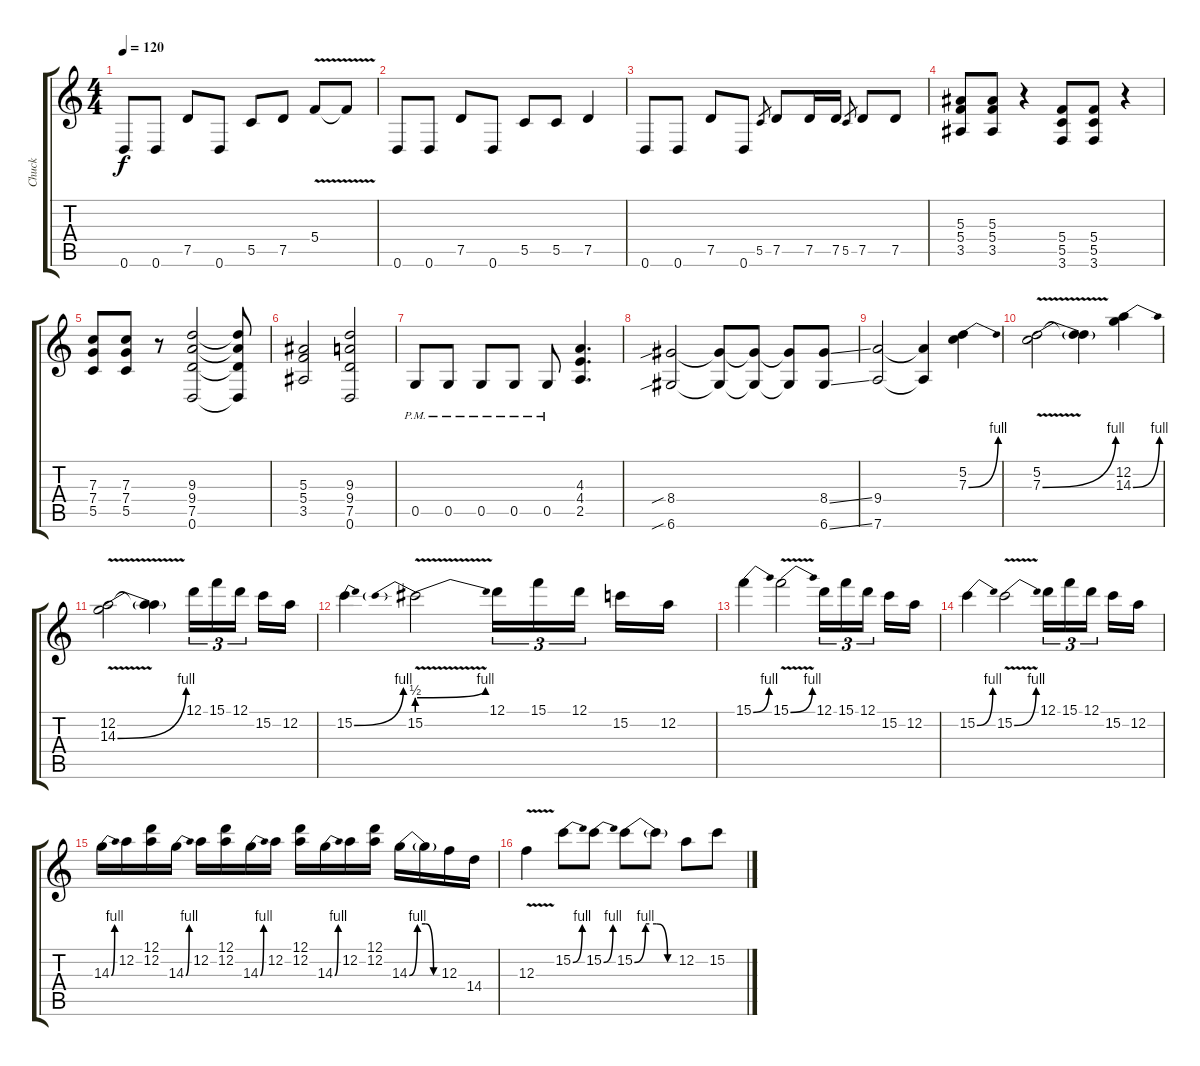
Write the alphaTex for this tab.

\track ("Chuck" "Chuck") {instrument distortionguitar}
\staff {score tabs}
\tuning (D4 A3 F3 C3 G2 D2) {hide}
\ts (4 4)
\tempo 120
\clef g2
\ks c
0.6.8{dy f} 0.6.8 7.5.8 0.6.8 5.5.8 7.5.8 5.4{v}.8 5.4{t}.8 |
0.6.8 0.6.8 7.5.8 0.6.8 5.5.8 5.5.8 7.5.4 |
0.6.8 0.6.8 7.5.8 0.6.8 5.5.8{gr} 7.5.8 7.5.16 7.5.16 5.5.8{gr} 7.5.8 7.5.8 |
(5.3 5.4 3.5).8 (5.3 5.4 3.5).8 r.4 (5.4 5.5 3.6).8 (5.4 5.5 3.6).8 r.4 |
(7.3 7.4 5.5).8 (7.3 7.4 5.5).8 r.8 (9.3 9.4 7.5 0.6).2 (9.3{t} 9.4{t} 7.5{t} 0.6{t}).8 |
(5.3 5.4 3.5).2 (9.3 9.4 7.5 0.6).2 |
0.5{pm}.8 0.5{pm}.8 0.5{pm}.8 0.5{pm}.8 0.5{pm}.8 (4.3 4.4 2.5).4{d} |
(8.4{sib} 6.6{sib}).2 (8.4{t} 6.6{t}).8 (8.4{t} 6.6{t}).8 (8.4{t} 6.6{t}).8 (8.4{ss} 6.6{ss}).8 |
(9.4 7.6).2 (9.4{t} 7.6{t}).4 (5.2 7.3{be (bend 0 0 60 4)}).4 |
(5.2 7.3{be (bend 0 0 60 4) v}).2 (5.2{t} 7.3{t}).4 (12.2 14.3{be (bend 0 0 60 4)}).4 |
(12.2 14.3{be (bend 0 0 60 4) v}).2 (12.2{t} 14.3{t}).4 12.1.16{tu (3 2)} 15.1.16{tu (3 2)} 12.1.16{tu (3 2) beam splitsecondary} 15.2.16 12.2.16 |
15.2{be (bend 0 0 60 4)}.4 15.2{be (prebendbend 0 2 60 4) v}.2 12.1.16{tu (3 2)} 15.1.16{tu (3 2)} 12.1.16{tu (3 2) beam splitsecondary} 15.2.16 12.2.16 |
15.1{be (bend 0 0 60 4)}.4 15.1{be (bend 0 0 60 4) v}.2 12.1.16{tu (3 2)} 15.1.16{tu (3 2)} 12.1.16{tu (3 2) beam splitsecondary} 15.2.16 12.2.16 |
15.2{be (bend 0 0 60 4)}.4 15.2{be (bend 0 0 60 4) v}.2 12.1.16{tu (3 2)} 15.1.16{tu (3 2)} 12.1.16{tu (3 2) beam splitsecondary} 15.2.16 12.2.16 |
14.3{be (bend 0 0 60 4)}.16 12.2.16 (12.1 12.2).16 14.3{be (bend 0 0 60 4)}.16 12.2.16 (12.1 12.2).16 14.3{be (bend 0 0 60 4)}.16 12.2.16 (12.1 12.2).16 14.3{be (bend 0 0 60 4)}.16 12.2.16 (12.1 12.2).16 14.3{be (custom 0 0 15 4 30 4 45 0 60 0)}.16 14.3{t}.16 12.3.16 14.4.16 |
12.3{v}.4 15.2{be (bend 0 0 60 4)}.8 15.2{be (bend 0 0 60 4)}.8 15.2{be (custom 0 0 15 4 30 4 45 0 60 0)}.8 15.2{t}.8 12.2.8 15.2.8
